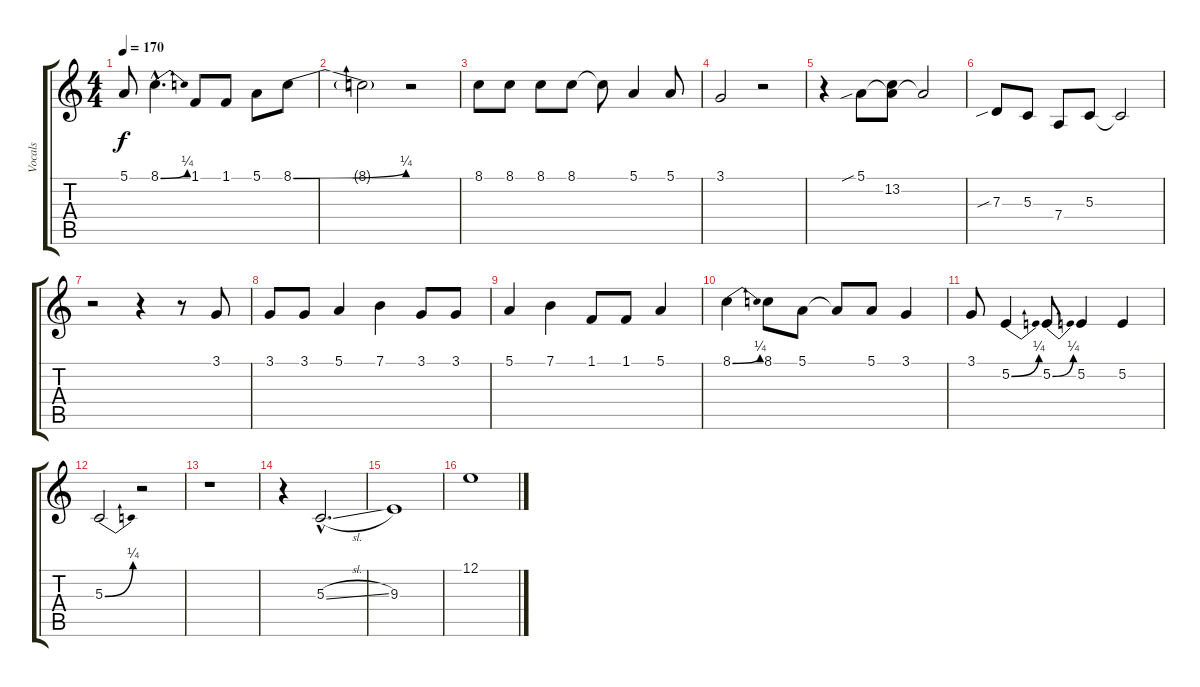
\track ("Vocals" "Vocals") {instrument harmonica}
\staff {score tabs}
\tuning (E4 B3 G3 D3 A2 E2) {hide}
\ts (4 4)
\tempo 170
\clef g2
\ks c
5.1.8{dy f} 8.1{be (bend 0 0 60 1) hac}.4{d} 1.1.8 1.1.8 5.1.8 8.1{be (bend 0 0 60 1)}.8 |
8.1{t}.2 r.2 |
8.1.8 8.1.8 8.1.8 8.1.8 8.1{t}.8 5.1.4 5.1.8 |
3.1.2 r.2 |
r.4 5.1{sib}.8 (5.1{t} 13.2).8 5.1{t}.2 |
7.3{sib}.8 5.3.8 7.4.8 5.3.8 5.3{t}.2 |
r.2 r.4 r.8 3.1.8 |
3.1.8 3.1.8 5.1.4 7.1.4 3.1.8 3.1.8 |
5.1.4 7.1.4 1.1.8 1.1.8 5.1.4 |
8.1{be (bend 0 0 60 1)}.4 8.1.8 5.1.8 5.1{t}.8 5.1.8 3.1.4 |
3.1.8 5.2{be (bend 0 0 60 1)}.4 5.2{be (bend 0 0 60 1)}.8 5.2.4 5.2.4 |
5.3{be (bend 0 0 60 1)}.2 r.2 |
r.1 |
r.4 5.3{sl hac}.2{d} |
9.3.1 |
12.1.1
